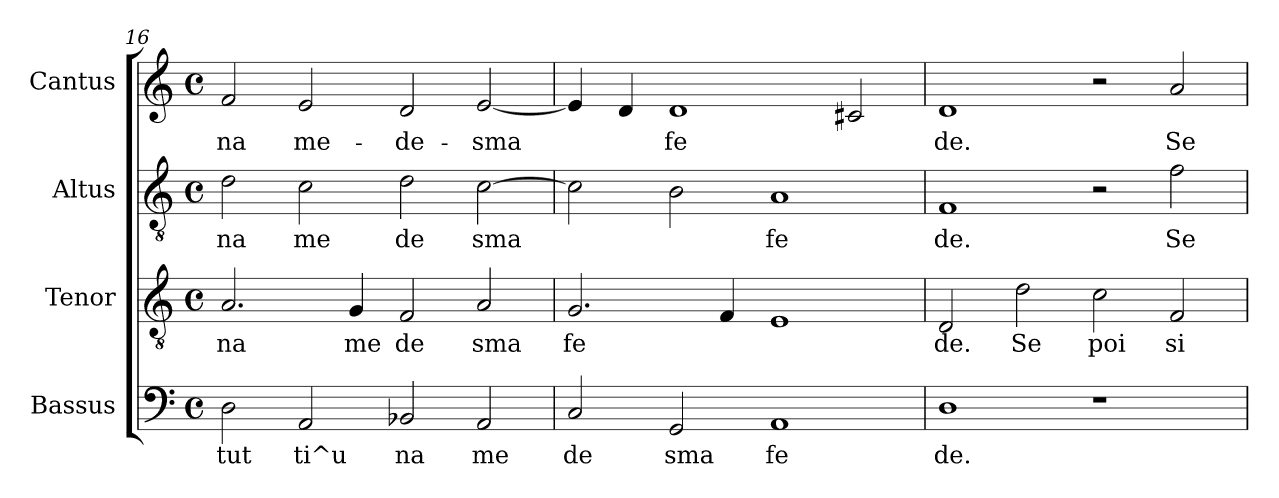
**kern	**text	**kern	**text	**kern	**text	**kern	**text
*part4	*part4	*part3	*part3	*part2	*part2	*part1	*part1
*staff4	*staff4	*staff3	*staff3	*staff2	*staff2	*staff1	*staff1
*I"Bassus	*	*I"Tenor	*	*I"Altus	*	*I"Cantus	*
*clefF4	*	*clefGv2	*	*clefGv2	*	*clefG2	*
*k[]	*	*k[]	*	*k[]	*	*k[]	*
*C:	*	*C:	*	*C:	*	*C:	*
*M4/4	*	*M4/4	*	*M4/4	*	*M4/4	*
*met(c)	*	*met(c)	*	*met(c)	*	*met(c)	*
=16	=16	=16	=16	=16	=16	=16	=16
!	!LO:LY:b:cj	!	!LO:LY:b:cj	!	!LO:LY:b:cj	!	!LO:LY:b:cj
2D\	tut	2.A/	na	2d\	na	2f/	-na
!	!LO:LY:b:cj	!	!	!	!LO:LY:b:cj	!	!LO:LY:b:cj
2AA/	ti^u	.	.	2c\	me	2e/	me-
!	!	!	!LO:LY:b:cj	!	!	!	!
.	.	4G/	me	.	.	.	.
!	!LO:LY:b:cj	!	!LO:LY:b:cj	!	!LO:LY:b:cj	!	!LO:LY:b:cj
2BB-X/	na	2F/	de	2d\	de	2d/	-de-
!	!LO:LY:b:cj	!	!LO:LY:b:cj	!	!LO:LY:b:cj	!	!LO:LY:b:cj
2AA/	me	2A/	sma	[>2c\	sma	[<2e/	-sma
=17	=17	=17	=17	=17	=17	=17	=17
!	!LO:LY:b:cj	!	!LO:LY:b:cj	!	!LO:LY:b:cj	!	!LO:LY:b:cj
2C/	de	2.G/	fe	2c\]	.	4e/]	.
!	!	!	!	!	!	!	!LO:LY:b:cj
.	.	.	.	.	.	4d/	.
!	!LO:LY:b:cj	!	!	!	!LO:LY:b:cj	!	!LO:LY:b:cj
2GG/	sma	.	.	2B\	.	1d	fe-
!	!	!	!LO:LY:b:cj	!	!	!	!
.	.	4F/	.	.	.	.	.
!	!LO:LY:b:cj	!	!LO:LY:b:cj	!	!LO:LY:b:cj	!	!
1AA	fe	1E	.	1A	fe	.	.
!	!	!	!	!	!	!	!LO:LY:b:cj
.	.	.	.	.	.	2c#/	--
=18	=18	=18	=18	=18	=18	=18	=18
!	!LO:LY:b:cj	!	!LO:LY:b:cj	!	!LO:LY:b:cj	!	!LO:LY:b:cj
1D	de.	2D/	de.	1F	de.	1d	-de.
!	!	!	!LO:LY:b:cj	!	!	!	!
.	.	2d\	Se	.	.	.	.
!	!	!	!LO:LY:b:cj	!	!	!	!
1r	.	2c\	poi	2r	.	2r	.
!	!	!	!LO:LY:b:cj	!	!LO:LY:b:cj	!	!LO:LY:b:cj
.	.	2F/	si	2f\	Se	2a/	Se
=	=	=	=	=	=	=	=
*-	*-	*-	*-	*-	*-	*-	*-
